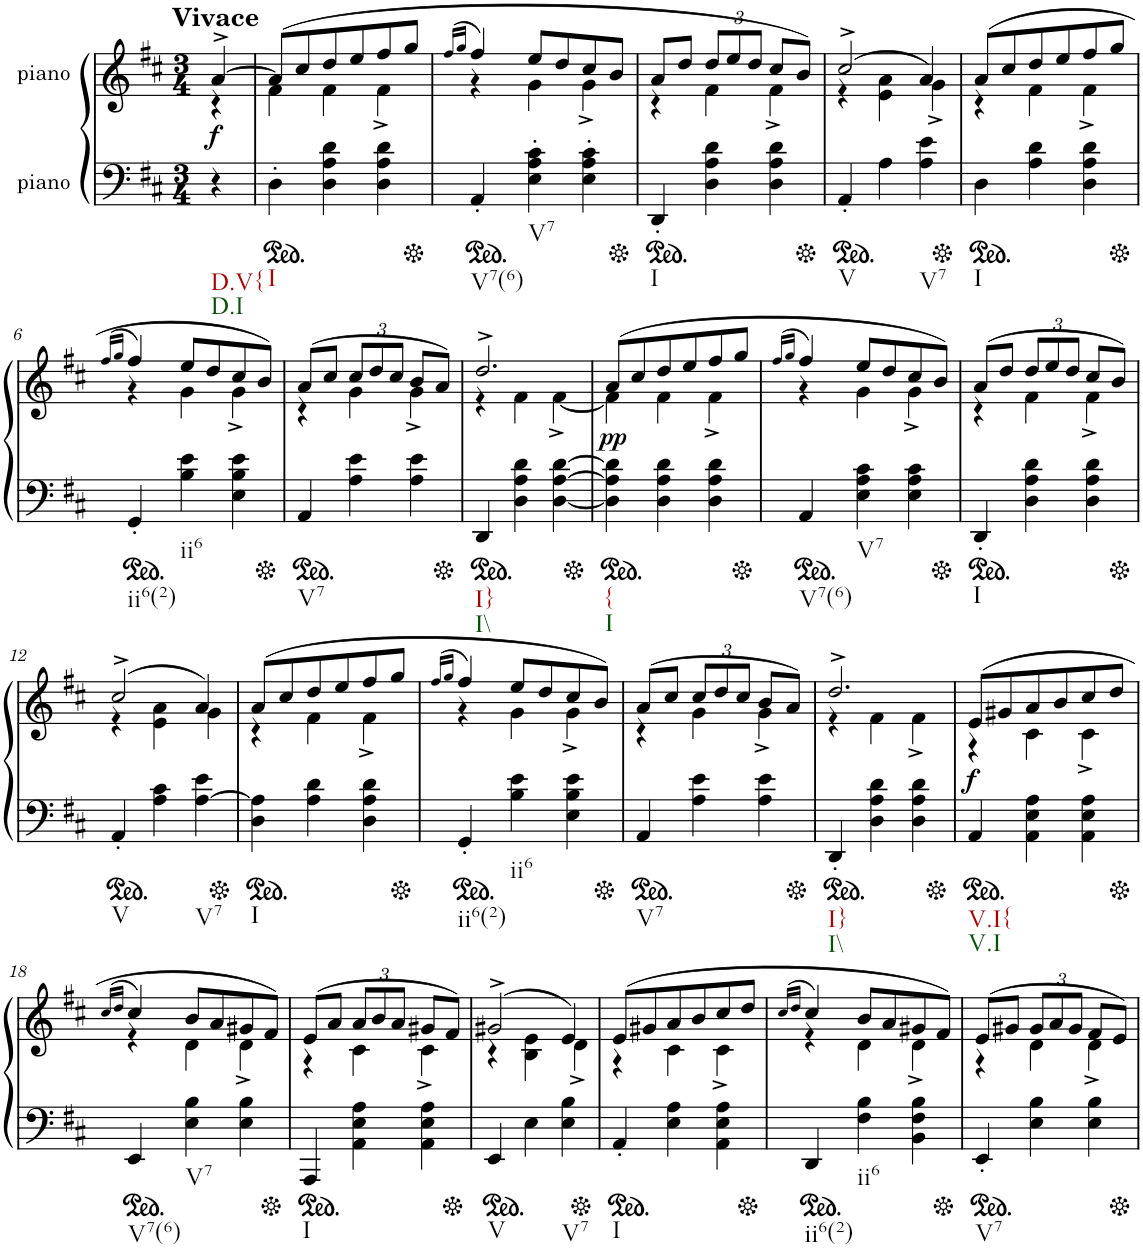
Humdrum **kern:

**kern	**kern	**dynam
*part2	*part1	*part1
*staff2	*staff1	*staff1
*I"piano	*I"piano	*
*I'Pno	*I'Pno	*
*clefF4	*clefG2	*
*k[f#c#]	*k[f#c#]	*
*D:	*D:	*
*M3/4	*M3/4	*
=	=	=
*	*^	*
!	!LO:TX:a:B:t=Vivace	!	!
!LO:TX:b:t=D.V{	!	!	!
!LO:TX:b:t=D.I	!	!	!
!	!	!	!LO:DY:b
4r	[4a^/	4r	f
=1	=1	=1	=1
*ped	*	*	*
!LO:TX:b:t=I	!	!	!
4D'\	(8a/L]	4f#\	.
.	8cc#/	.	.
4D\ 4A\ 4d\	8dd/	4f#\	.
.	8ee/	.	.
4D\ 4A\ 4d\	8ff#/	4f#^\	.
.	8gg/J	.	.
=2	=2	=2	=2
.	(16qff#/LL	.	.
.	16qgg/JJ	.	.
*Xped	*	*	*
*ped	*	*	*
!LO:TX:b:t=V7(6)	!	!	!
4AA'/	4ff#/)	4r	.
!LO:TX:b:t=V7	!	!	!
4E\' 4A\' 4c#\'	8ee/L	4g\	.
.	8dd/	.	.
4E\' 4A\' 4c#\'	8cc#/	4g^\	.
.	8b/J	.	.
=3	=3	=3	=3
*Xped	*	*	*
*ped	*	*	*
!LO:TX:b:t=I	!	!	!
4DD'/	8a/L	4r	.
.	8dd/J	.	.
*	*Xbrackettup	*	*
4D\ 4A\ 4d\	12dd/L	4f#\	.
.	12ee/	.	.
.	12dd/J	.	.
4D\ 4A\ 4d\	8cc#/L	4f#^\	.
.	8b/J)	.	.
=4	=4	=4	=4
*Xped	*	*	*
*ped	*	*	*
!LO:TX:b:t=V	!	!	!
4AA'/	(2cc#^/	4r	.
4A\	.	4e\ 4a\	.
!LO:TX:b:t=V7	!	!	!
4A\ 4e\	4a/)	4g^\	.
=5	=5	=5	=5
*Xped	*	*	*
*ped	*	*	*
!LO:TX:b:t=I	!	!	!
4D\	(8a/L	4r	.
.	8cc#/	.	.
4A\ 4d\	8dd/	4f#\	.
.	8ee/	.	.
4D\ 4A\ 4d\	8ff#/	4f#^\	.
.	8gg/J	.	.
!!LO:LB:g=z	!!
=6	=6	=6	=6
.	(16qff#/LL	.	.
.	16qgg/JJ	.	.
*Xped	*	*	*
*ped	*	*	*
!LO:TX:b:t=ii6(2)	!	!	!
4GG'/	4ff#/)	4r	.
!LO:TX:b:t=ii6	!	!	!
4B\ 4e\	8ee/L	4g\	.
.	8dd/	.	.
4E\ 4B\ 4e\	8cc#/	4g^\	.
.	8b/J)	.	.
=7	=7	=7	=7
*Xped	*	*	*
*ped	*	*	*
!LO:TX:b:t=V7	!	!	!
4AA/	(8a/L	4r	.
.	8cc#/J	.	.
4A\ 4e\	12cc#/L	4g\	.
.	12dd/	.	.
.	12cc#/J	.	.
4A\ 4e\	8b/L	4g^\	.
.	8a/J)	.	.
=8	=8	=8	=8
*Xped	*	*	*
*ped	*	*	*
!LO:TX:b:t=I}	!	!	!
!LO:TX:b:t=I\\	!	!	!
4DD/	2.dd^/	4r	.
4D\ 4A\ 4d\	.	4f#\	.
[4D\ [4A\ [4d\	.	[4f#^\	.
=9	=9	=9	=9
*Xped	*	*	*
*ped	*	*	*
!LO:TX:b:t={	!	!	!
!LO:TX:b:t=I	!	!	!
!	!	!	!LO:DY:b
4D\] 4A\] 4d\]	(8a/L	4f#\]	pp
.	8cc#/	.	.
4D\ 4A\ 4d\	8dd/	4f#\	.
.	8ee/	.	.
4D\ 4A\ 4d\	8ff#/	4f#^\	.
.	8gg/J	.	.
=10	=10	=10	=10
.	(16qff#/LL	.	.
.	16qgg/JJ	.	.
*Xped	*	*	*
*ped	*	*	*
!LO:TX:b:t=V7(6)	!	!	!
4AA/	4ff#/)	4r	.
!LO:TX:b:t=V7	!	!	!
4E\ 4A\ 4c#\	8ee/L	4g\	.
.	8dd/	.	.
4E\ 4A\ 4c#\	8cc#/	4g^\	.
.	8b/J)	.	.
=11	=11	=11	=11
*Xped	*	*	*
*ped	*	*	*
!LO:TX:b:t=I	!	!	!
4DD'/	(8a/L	4r	.
.	8dd/J	.	.
4D\ 4A\ 4d\	12dd/L	4f#\	.
.	12ee/	.	.
.	12dd/J	.	.
4D\ 4A\ 4d\	8cc#/L	4f#^\	.
.	8b/J)	.	.
!!LO:LB:g=z	!!
=12	=12	=12	=12
*Xped	*	*	*
*ped	*	*	*
!LO:TX:b:t=V	!	!	!
4AA'/	(2cc#^/	4r	.
4A\ 4c#\	.	4e\ 4a\	.
!LO:TX:b:t=V7	!	!	!
[>4A\ 4e\	4a/)	4g\	.
=13	=13	=13	=13
*Xped	*	*	*
*ped	*	*	*
!LO:TX:b:t=I	!	!	!
4D\ 4A\]	(8a/L	4r	.
.	8cc#/	.	.
4A\ 4d\	8dd/	4f#\	.
.	8ee/	.	.
4D\ 4A\ 4d\	8ff#/	4f#^\	.
.	8gg/J	.	.
=14	=14	=14	=14
.	(16qff#/LL	.	.
.	16qgg/JJ	.	.
*Xped	*	*	*
*ped	*	*	*
!LO:TX:b:t=ii6(2)	!	!	!
4GG'/	4ff#/)	4r	.
!LO:TX:b:t=ii6	!	!	!
4B\ 4e\	8ee/L	4g\	.
.	8dd/	.	.
4E\ 4B\ 4e\	8cc#/	4g^\	.
.	8b/J)	.	.
=15	=15	=15	=15
*Xped	*	*	*
*ped	*	*	*
!LO:TX:b:t=V7	!	!	!
4AA/	(8a/L	4r	.
.	8cc#/J	.	.
4A\ 4e\	12cc#/L	4g\	.
.	12dd/	.	.
.	12cc#/J	.	.
4A\ 4e\	8b/L	4g^\	.
.	8a/J)	.	.
=16	=16	=16	=16
*Xped	*	*	*
*ped	*	*	*
!LO:TX:b:t=I}	!	!	!
!LO:TX:b:t=I\\	!	!	!
4DD'/	2.dd^/	4r	.
4D\ 4A\ 4d\	.	4f#\	.
4D\ 4A\ 4d\	.	4f#^\	.
=17	=17	=17	=17
*Xped	*	*	*
*ped	*	*	*
!LO:TX:b:t=V.I{	!	!	!
!LO:TX:b:t=V.I	!	!	!
!	!	!	!LO:DY:b
4AA/	(8e/L	4r	f
.	8g#X/	.	.
4AA\ 4E\ 4A\	8a/	4c#\	.
.	8b/	.	.
4AA\ 4E\ 4A\	8cc#/	4c#^\	.
.	8dd/J	.	.
!!LO:LB:g=z	!!
=18	=18	=18	=18
.	(16qcc#/LL	.	.
.	16qdd/JJ	.	.
*Xped	*	*	*
*ped	*	*	*
!LO:TX:b:t=V7(6)	!	!	!
4EE/	4cc#/)	4r	.
!LO:TX:b:t=V7	!	!	!
4E\ 4B\	8b/L	4d\	.
.	8a/	.	.
4E\ 4B\	8g#X/	4d^\	.
.	8f#/J)	.	.
=19	=19	=19	=19
*Xped	*	*	*
*ped	*	*	*
!LO:TX:b:t=I	!	!	!
4AAA/	(8e/L	4r	.
.	8a/J	.	.
4AA\ 4E\ 4A\	12a/L	4c#\	.
.	12b/	.	.
.	12a/J	.	.
4AA\ 4E\ 4A\	8g#X/L	4c#^\	.
.	8f#/J)	.	.
=20	=20	=20	=20
*Xped	*	*	*
*ped	*	*	*
!LO:TX:b:t=V	!	!	!
4EE/	(2g#X^/	4r	.
4E\	.	4B\ 4e\	.
!LO:TX:b:t=V7	!	!	!
4E\ 4B\	4e/)	4d^\	.
=21	=21	=21	=21
*Xped	*	*	*
*ped	*	*	*
!LO:TX:b:t=I	!	!	!
4AA'/	(8e/L	4r	.
.	8g#X/	.	.
4E\ 4A\	8a/	4c#\	.
.	8b/	.	.
4AA\ 4E\ 4A\	8cc#/	4c#^\	.
.	8dd/J	.	.
=22	=22	=22	=22
.	(16qcc#/LL	.	.
.	16qdd/JJ	.	.
*Xped	*	*	*
*ped	*	*	*
!LO:TX:b:t=ii6(2)	!	!	!
4DD/	4cc#/)	4r	.
!LO:TX:b:t=ii6	!	!	!
4F#\ 4B\	8b/L	4d\	.
.	8a/	.	.
4BB\ 4F#\ 4B\	8g#X/	4d^\	.
.	8f#/J)	.	.
=23	=23	=23	=23
*Xped	*	*	*
*ped	*	*	*
!LO:TX:b:t=V7	!	!	!
4EE'/	(8e/L	4r	.
.	8g#X/J	.	.
4E\ 4B\	12g#/L	4d\	.
.	12a/	.	.
.	12g#/J	.	.
4E\ 4B\	8f#/L	4d^\	.
.	8e/J)	.	.
*	*v	*v	*
*Xped	*	*
=	=	=
*-	*-	*-
